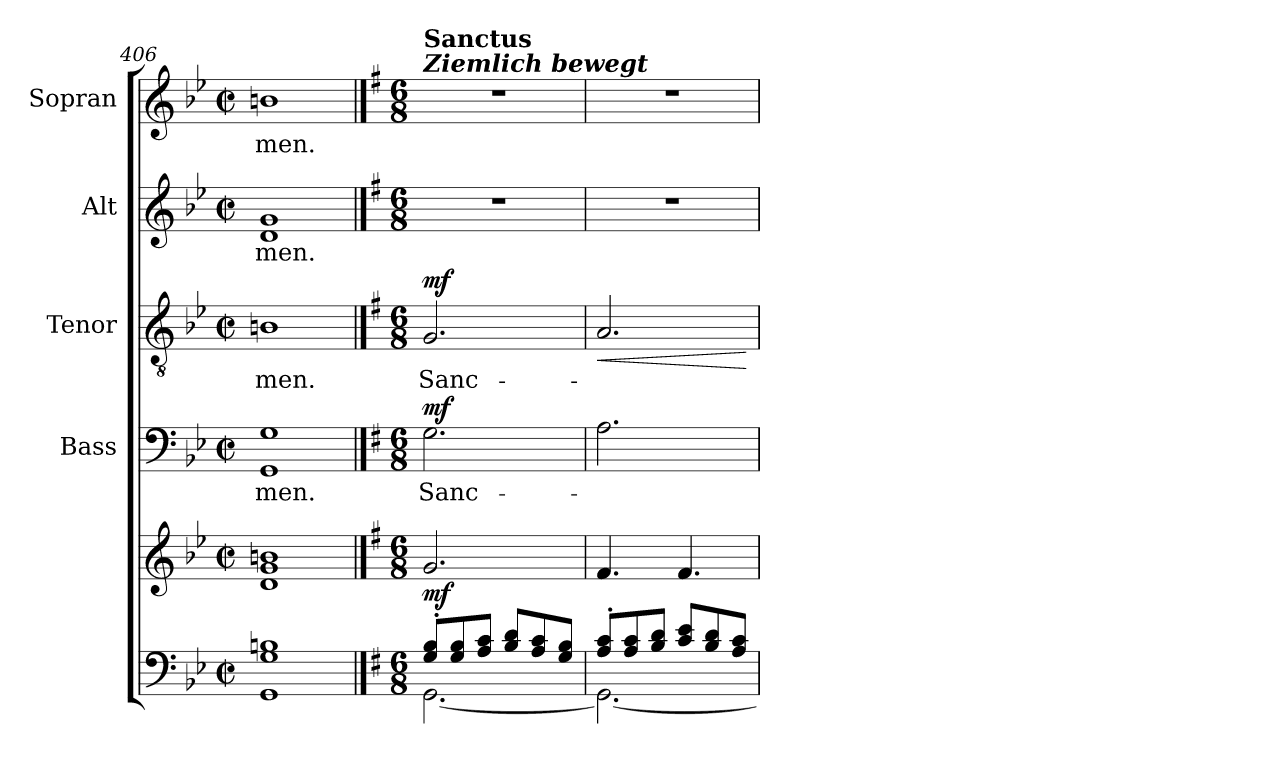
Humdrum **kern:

**kern	**kern	**dynam	**kern	**text	**dynam	**kern	**text	**dynam	**kern	**text	**kern	**text
*part5	*part5	*part5	*part4	*part4	*part4	*part3	*part3	*part3	*part2	*part2	*part1	*part1
*staff6	*staff5	*staff5/6	*staff4	*staff4	*staff4	*staff3	*staff3	*staff3	*staff2	*staff2	*staff1	*staff1
*	*	*	*I"Bass	*	*	*I"Tenor	*	*	*I"Alt	*	*I"Sopran	*
*	*	*	*I'B.	*	*	*I'T.	*	*	*I'A.	*	*I'S.	*
*clefF4	*clefG2	*	*clefF4	*	*	*clefGv2	*	*	*clefG2	*	*clefG2	*
*k[b-e-]	*k[b-e-]	*	*k[b-e-]	*	*	*k[b-e-]	*	*	*k[b-e-]	*	*k[b-e-]	*
*B-:	*B-:	*	*B-:	*	*	*B-:	*	*	*B-:	*	*B-:	*
*M2/2	*M2/2	*	*M2/2	*	*	*M2/2	*	*	*M2/2	*	*M2/2	*
*met(c|)	*met(c|)	*	*met(c|)	*	*	*met(c|)	*	*	*met(c|)	*	*met(c|)	*
=406	=406	=406	=406	=406	=406	=406	=406	=406	=406	=406	=406	=406
*^	*	*	*	*	*	*	*	*	*	*	*	*
!	!	!	!	!	!LO:LY:b	!	!	!LO:LY:b	!	!	!LO:LY:b	!	!LO:LY:b
1Bn	1GG 1G	1d 1g 1bn	.	1GG 1G	-men.	.	1Bn	-men.	.	1d 1g	-men.	1bn	-men.
!!LO:PB:g=z
==407	==407	==407	==407	==407	==407	==407	==407	==407	==407	==407	==407	==407	==407
*k[f#]	*	*k[f#]	*	*k[f#]	*	*	*k[f#]	*	*	*k[f#]	*	*k[f#]	*
*G:	*	*G:	*	*G:	*	*	*G:	*	*	*G:	*	*G:	*
*M6/8	*	*M6/8	*	*M6/8	*	*	*M6/8	*	*	*M6/8	*	*M6/8	*
!	!	!	!	!	!	!	!	!	!	!	!	!LO:TX:a:Bi:t=Ziemlich bewegt	!
!	!	!	!	!	!	!	!	!	!	!	!	!LO:TX:a:B:t=Sanctus	!
!	!	!	!LO:DY:b	!	!LO:LY:b	!LO:DY:a	!	!LO:LY:b	!LO:DY:a	!	!	!	!
8G/'< 8B/'<L	[<2.GG\	2.g/	mf	2.G\	Sanc-	mf	2.G/	Sanc-	mf	2.r	.	2.r	.
8G/ 8B/	.	.	.	.	.	.	.	.	.	.	.	.	.
8A/ 8c/J	.	.	.	.	.	.	.	.	.	.	.	.	.
8B/ 8d/L	.	.	.	.	.	.	.	.	.	.	.	.	.
8A/ 8c/	.	.	.	.	.	.	.	.	.	.	.	.	.
8G/ 8B/J	.	.	.	.	.	.	.	.	.	.	.	.	.
=408	=408	=408	=408	=408	=408	=408	=408	=408	=408	=408	=408	=408	=408
!	!	!	!	!	!	!	!	!	!LO:HP:b	!	!	!	!
8A/'< 8c/'<L	2.GG\_	4.f#/	.	2.A\	.	.	2.A/	.	<	2.r	.	2.r	.
8A/ 8c/	.	.	.	.	.	.	.	.	.	.	.	.	.
8B/ 8d/J	.	.	.	.	.	.	.	.	.	.	.	.	.
8c/ 8e/L	.	4.f#/	.	.	.	.	.	.	.	.	.	.	.
8B/ 8d/	.	.	.	.	.	.	.	.	.	.	.	.	.
8A/ 8c/J	.	.	.	.	.	.	.	.	.	.	.	.	.
*v	*v	*	*	*	*	*	*	*	*	*	*	*	*
.	.	.	.	.	.	.	.	[	.	.	.	.
=	=	=	=	=	=	=	=	=	=	=	=	=
*-	*-	*-	*-	*-	*-	*-	*-	*-	*-	*-	*-	*-
